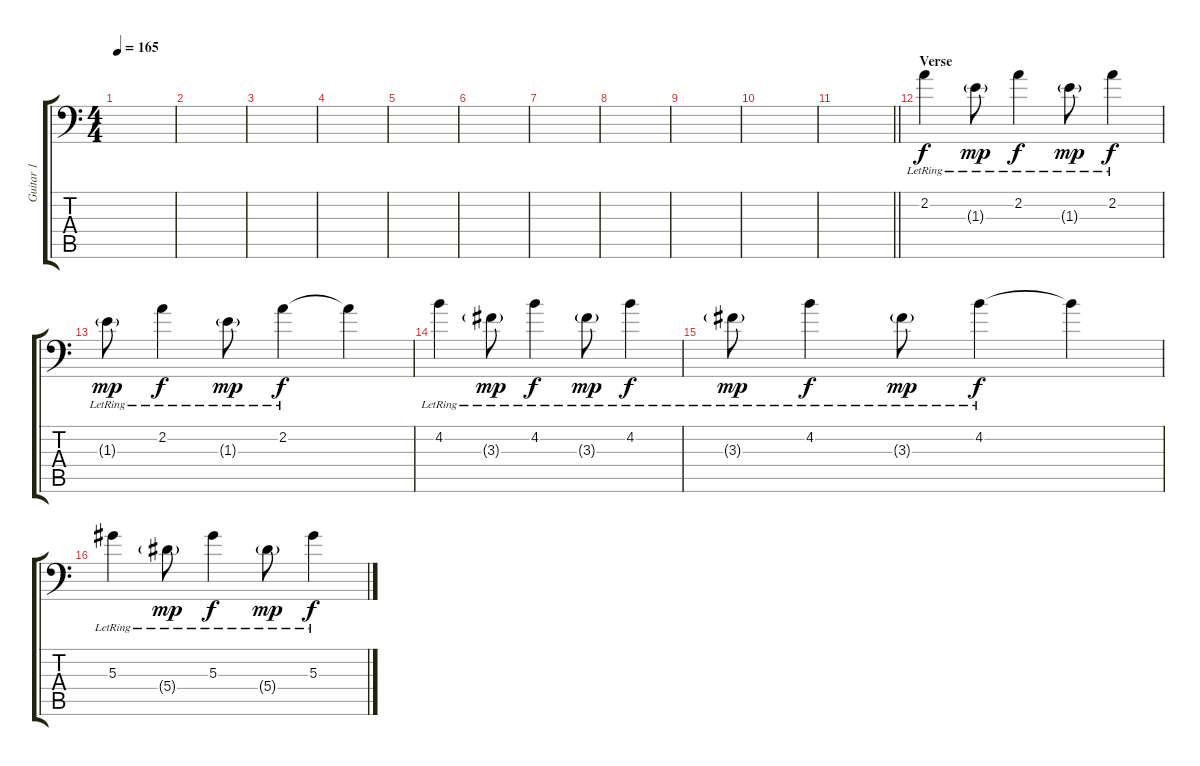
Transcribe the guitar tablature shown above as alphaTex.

\track ("Guitar 1" "Guitar 1") {instrument electricguitarjazz}
\staff {score tabs}
\tuning (C4 G3 Eb3 Bb2 F2 Bb1) {hide}
\ts (4 4)
\tempo 165
\clef f4
\ks c
|
|
|
|
|
|
|
|
|
|
\barLineRight lightlight
|
\section ("" "Verse")
2.2{lr}.4{volume 9} 1.3{g lr}.8{dy mp} 2.2{lr}.4{dy f} 1.3{g lr}.8{dy mp} 2.2{lr}.4{dy f} |
1.3{g lr}.8{dy mp} 2.2{lr}.4{dy f} 1.3{g lr}.8{dy mp} 2.2{lr}.4{dy f} 2.2{t}.4{volume 15} |
4.2{lr}.4{volume 9} 3.3{g lr}.8{dy mp} 4.2{lr}.4{dy f} 3.3{g lr}.8{dy mp} 4.2{lr}.4{dy f} |
3.3{g lr}.8{dy mp} 4.2{lr}.4{dy f} 3.3{g lr}.8{dy mp} 4.2{lr}.4{dy f} 4.2{t}.4{volume 15} |
5.3{lr}.4{volume 9} 5.4{g lr}.8{dy mp} 5.3{lr}.4{dy f} 5.4{g lr}.8{dy mp} 5.3{lr}.4{dy f}
